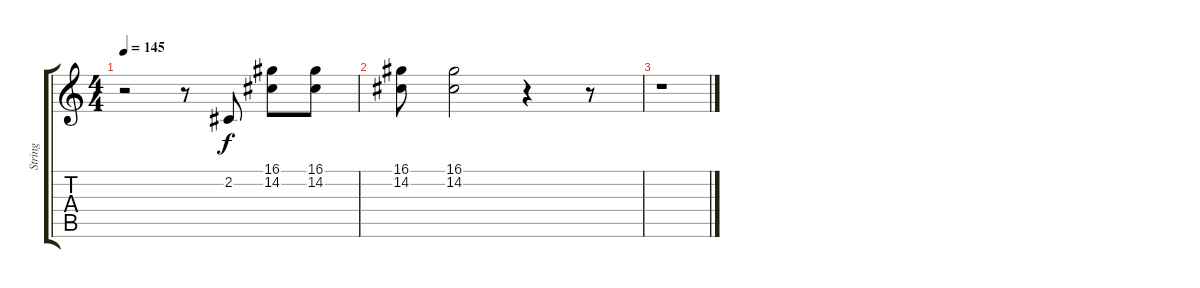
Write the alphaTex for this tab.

\track ("String" "String") {instrument stringensemble1}
\staff {score tabs}
\tuning (E4 B3 G3 D3 A2 E2) {hide}
\ts (4 4)
\tempo 145
\clef g2
\ks c
r.2{dy f} r.8 2.2.8 (16.1 14.2).8 (16.1 14.2).8 |
(16.1 14.2).8 (16.1 14.2).2 r.4 r.8 |
r.1
